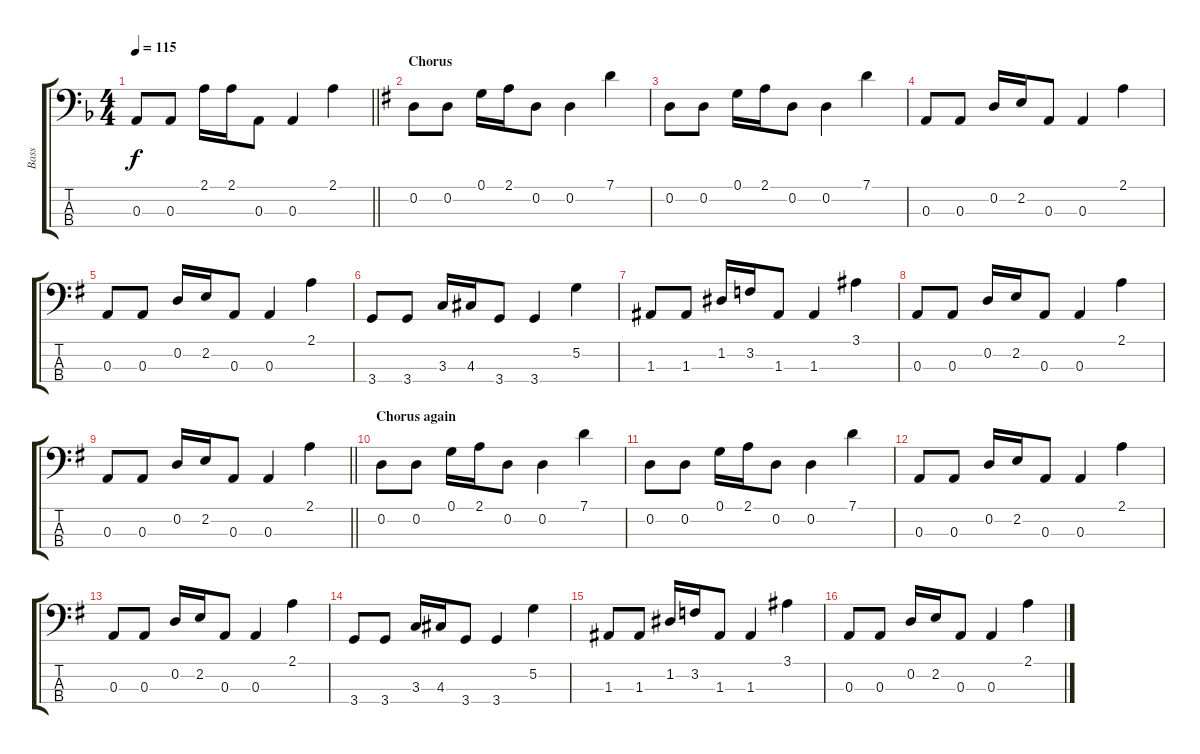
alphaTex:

\track ("Bass" "Bass") {instrument electricbassfinger}
\staff {score tabs}
\tuning (G2 D2 A1 E1) {hide}
\ts (4 4)
\tempo 115
\clef f4
\barLineRight lightlight
\ks dminor
0.3.8{dy f} 0.3.8 2.1.16 2.1.16 0.3.8 0.3.4 2.1.4 |
\section ("" "Chorus")
\ks g
0.2.8 0.2.8 0.1.16 2.1.16 0.2.8 0.2.4 7.1.4 |
0.2.8 0.2.8 0.1.16 2.1.16 0.2.8 0.2.4 7.1.4 |
0.3.8 0.3.8 0.2.16 2.2.16 0.3.8 0.3.4 2.1.4 |
0.3.8 0.3.8 0.2.16 2.2.16 0.3.8 0.3.4 2.1.4 |
3.4.8 3.4.8 3.3.16 4.3.16 3.4.8 3.4.4 5.2.4 |
1.3.8 1.3.8 1.2.16 3.2.16 1.3.8 1.3.4 3.1.4 |
0.3.8 0.3.8 0.2.16 2.2.16 0.3.8 0.3.4 2.1.4 |
\barLineRight lightlight
0.3.8 0.3.8 0.2.16 2.2.16 0.3.8 0.3.4 2.1.4 |
\section ("" "Chorus again")
0.2.8 0.2.8 0.1.16 2.1.16 0.2.8 0.2.4 7.1.4 |
0.2.8 0.2.8 0.1.16 2.1.16 0.2.8 0.2.4 7.1.4 |
0.3.8 0.3.8 0.2.16 2.2.16 0.3.8 0.3.4 2.1.4 |
0.3.8 0.3.8 0.2.16 2.2.16 0.3.8 0.3.4 2.1.4 |
3.4.8 3.4.8 3.3.16 4.3.16 3.4.8 3.4.4 5.2.4 |
1.3.8 1.3.8 1.2.16 3.2.16 1.3.8 1.3.4 3.1.4 |
0.3.8 0.3.8 0.2.16 2.2.16 0.3.8 0.3.4 2.1.4
